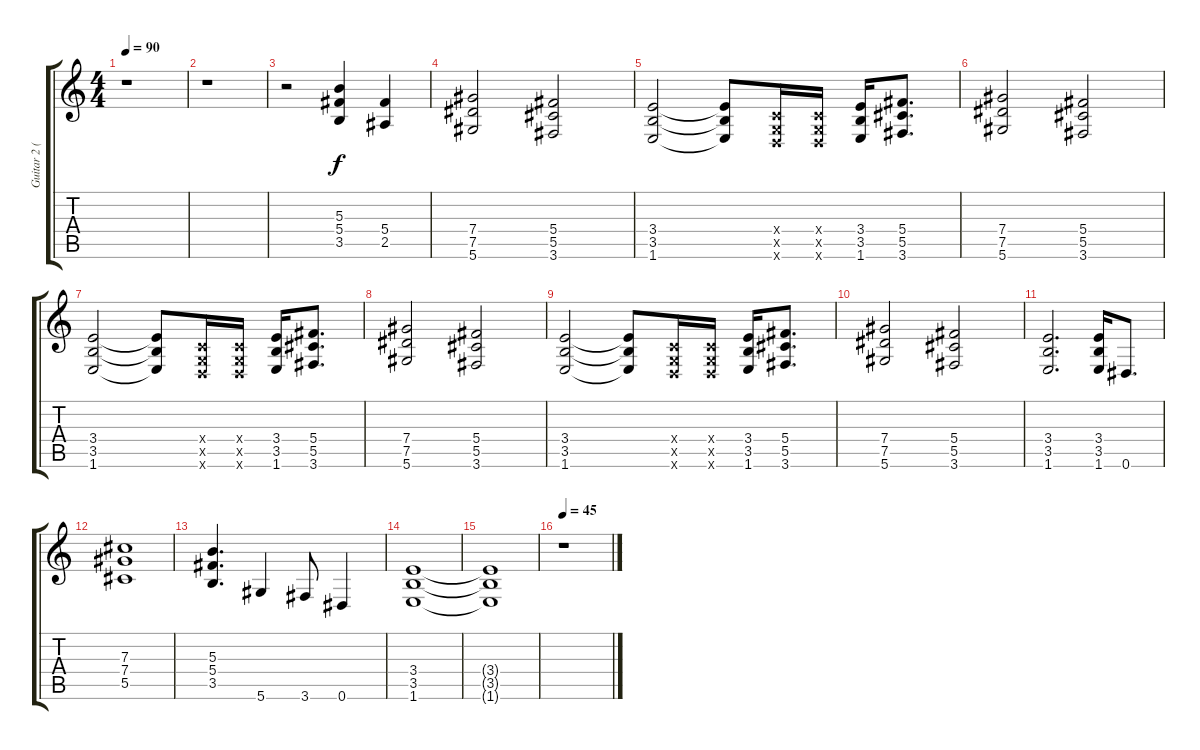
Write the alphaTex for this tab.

\track ("Guitar 2 (Izzy)" "Guitar 2 (") {instrument overdrivenguitar}
\staff {score tabs}
\tuning (Eb4 Bb3 Gb3 Db3 Ab2 Eb2) {hide}
\ts (4 4)
\tempo 90
\clef g2
\ks c
r.1{dy f} |
r.1 |
r.2 (5.3 5.4 3.5).4 (5.4 2.5).4 |
(7.4 7.5 5.6).2 (5.4 5.5 3.6).2 |
(3.4 3.5 1.6).2 (3.4{t} 3.5{t} 1.6{t}).8 (-1.4{x} -1.5{x} -1.6{x}).16 (-1.4{x} -1.5{x} -1.6{x}).16 (3.4 3.5 1.6).16 (5.4 5.5 3.6).8{d} |
(7.4 7.5 5.6).2 (5.4 5.5 3.6).2 |
(3.4 3.5 1.6).2 (3.4{t} 3.5{t} 1.6{t}).8 (-1.4{x} -1.5{x} -1.6{x}).16 (-1.4{x} -1.5{x} -1.6{x}).16 (3.4 3.5 1.6).16 (5.4 5.5 3.6).8{d} |
(7.4 7.5 5.6).2 (5.4 5.5 3.6).2 |
(3.4 3.5 1.6).2 (3.4{t} 3.5{t} 1.6{t}).8 (-1.4{x} -1.5{x} -1.6{x}).16 (-1.4{x} -1.5{x} -1.6{x}).16 (3.4 3.5 1.6).16 (5.4 5.5 3.6).8{d} |
(7.4 7.5 5.6).2 (5.4 5.5 3.6).2 |
(3.4 3.5 1.6).2{d} (3.4 3.5 1.6).16 0.6.8{d} |
(7.3 7.4 5.5).1 |
(5.3 5.4 3.5).4{d} 5.6.4 3.6.8 0.6.4 |
(3.4 3.5 1.6).1 |
(3.4{t} 3.5{t} 1.6{t}).1 |
\tempo 45
r.1
